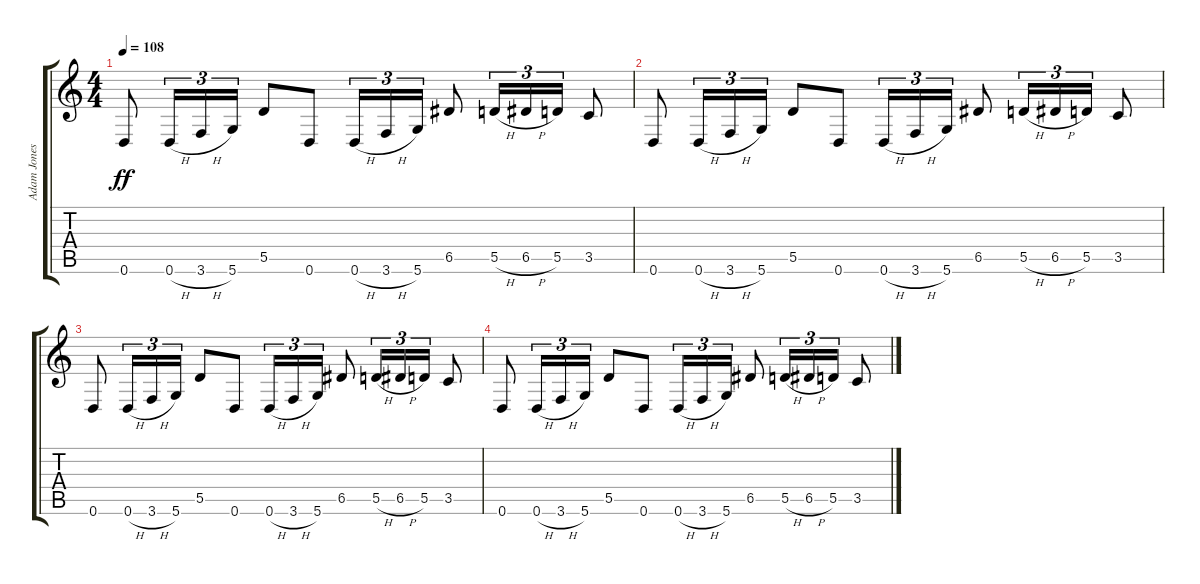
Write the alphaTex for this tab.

\track ("Adam Jones (left)" "Adam Jones") {instrument overdrivenguitar}
\staff {score tabs}
\tuning (E4 B3 G3 D3 A2 D2) {hide}
\ts (4 4)
\tempo 108
\clef g2
\ks c
0.6.8{dy ff} 0.6{h}.16{tu (3 2)} 3.6{h}.16{tu (3 2)} 5.6.16{tu (3 2)} 5.5.8 0.6.8 0.6{h}.16{tu (3 2)} 3.6{h}.16{tu (3 2)} 5.6.16{tu (3 2)} 6.5.8 5.5{h}.16{tu (3 2)} 6.5{h}.16{tu (3 2)} 5.5.16{tu (3 2)} 3.5.8 |
0.6.8 0.6{h}.16{tu (3 2)} 3.6{h}.16{tu (3 2)} 5.6.16{tu (3 2)} 5.5.8 0.6.8 0.6{h}.16{tu (3 2)} 3.6{h}.16{tu (3 2)} 5.6.16{tu (3 2)} 6.5.8 5.5{h}.16{tu (3 2)} 6.5{h}.16{tu (3 2)} 5.5.16{tu (3 2)} 3.5.8 |
0.6.8 0.6{h}.16{tu (3 2)} 3.6{h}.16{tu (3 2)} 5.6.16{tu (3 2)} 5.5.8 0.6.8 0.6{h}.16{tu (3 2)} 3.6{h}.16{tu (3 2)} 5.6.16{tu (3 2)} 6.5.8 5.5{h}.16{tu (3 2)} 6.5{h}.16{tu (3 2)} 5.5.16{tu (3 2)} 3.5.8 |
0.6.8 0.6{h}.16{tu (3 2)} 3.6{h}.16{tu (3 2)} 5.6.16{tu (3 2)} 5.5.8 0.6.8 0.6{h}.16{tu (3 2)} 3.6{h}.16{tu (3 2)} 5.6.16{tu (3 2)} 6.5.8 5.5{h}.16{tu (3 2)} 6.5{h}.16{tu (3 2)} 5.5.16{tu (3 2)} 3.5.8
